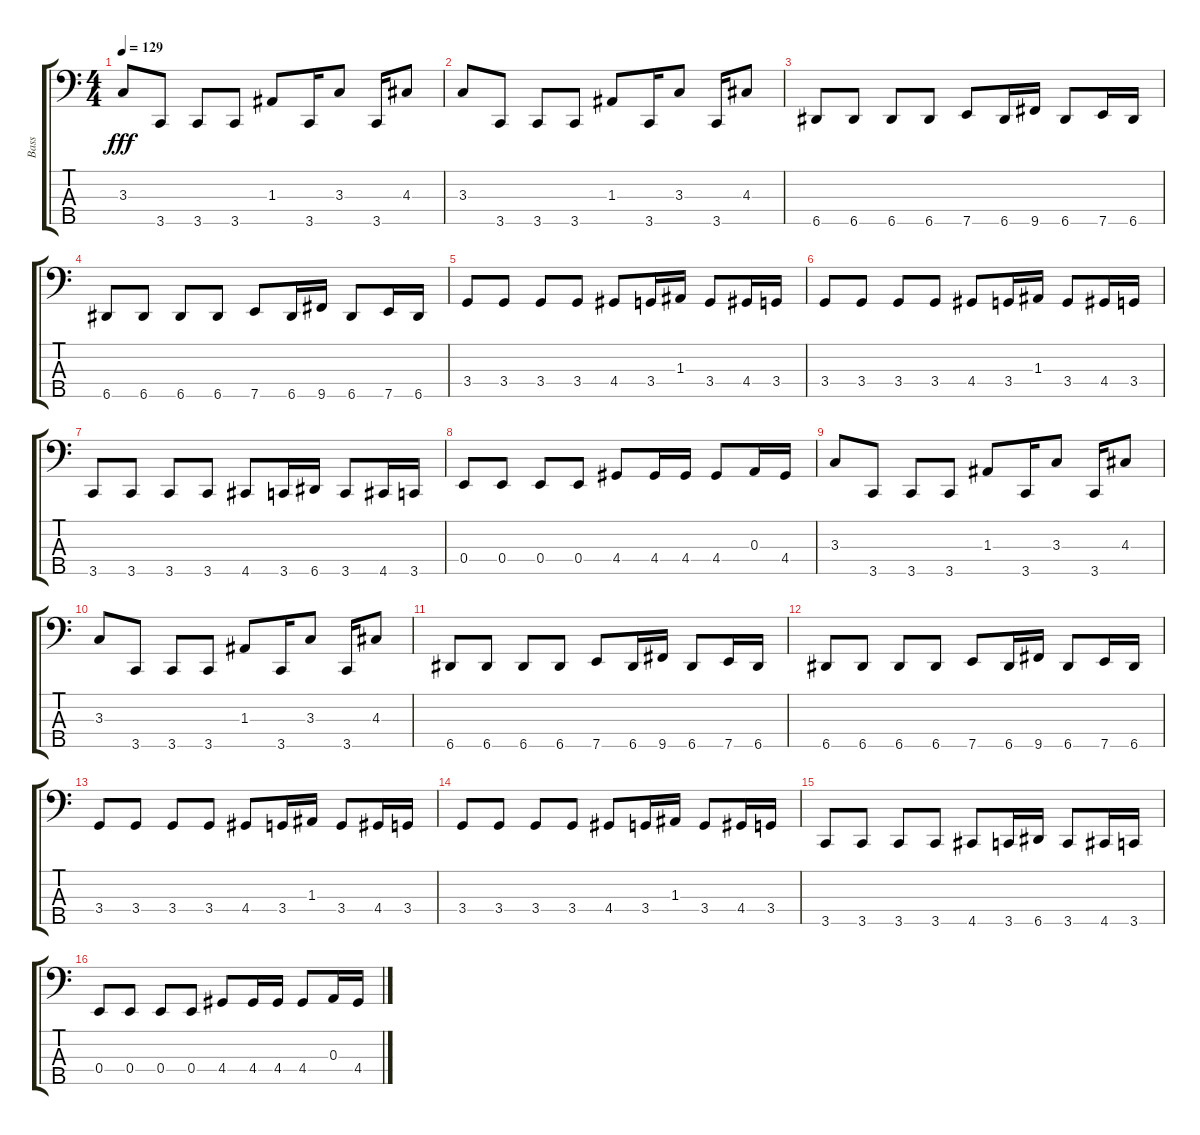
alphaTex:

\track ("Bass" "Bass") {instrument electricbasspick}
\staff {score tabs}
\tuning (G2 D2 A1 E1 A0) {hide}
\ts (4 4)
\tempo 129
\clef f4
\ks c
3.3.8{dy fff} 3.5.8 3.5.8 3.5.8 1.3.8 3.5.16 3.3.8 3.5.16 4.3.8 |
3.3.8 3.5.8 3.5.8 3.5.8 1.3.8 3.5.16 3.3.8 3.5.16 4.3.8 |
6.5.8 6.5.8 6.5.8 6.5.8 7.5.8 6.5.16 9.5.16 6.5.8 7.5.16 6.5.16 |
6.5.8 6.5.8 6.5.8 6.5.8 7.5.8 6.5.16 9.5.16 6.5.8 7.5.16 6.5.16 |
3.4.8 3.4.8 3.4.8 3.4.8 4.4.8 3.4.16 1.3.16 3.4.8 4.4.16 3.4.16 |
3.4.8 3.4.8 3.4.8 3.4.8 4.4.8 3.4.16 1.3.16 3.4.8 4.4.16 3.4.16 |
3.5.8 3.5.8 3.5.8 3.5.8 4.5.8 3.5.16 6.5.16 3.5.8 4.5.16 3.5.16 |
0.4.8 0.4.8 0.4.8 0.4.8 4.4.8 4.4.16 4.4.16 4.4.8 0.3.16 4.4.16 |
3.3.8 3.5.8 3.5.8 3.5.8 1.3.8 3.5.16 3.3.8 3.5.16 4.3.8 |
3.3.8 3.5.8 3.5.8 3.5.8 1.3.8 3.5.16 3.3.8 3.5.16 4.3.8 |
6.5.8 6.5.8 6.5.8 6.5.8 7.5.8 6.5.16 9.5.16 6.5.8 7.5.16 6.5.16 |
6.5.8 6.5.8 6.5.8 6.5.8 7.5.8 6.5.16 9.5.16 6.5.8 7.5.16 6.5.16 |
3.4.8 3.4.8 3.4.8 3.4.8 4.4.8 3.4.16 1.3.16 3.4.8 4.4.16 3.4.16 |
3.4.8 3.4.8 3.4.8 3.4.8 4.4.8 3.4.16 1.3.16 3.4.8 4.4.16 3.4.16 |
3.5.8 3.5.8 3.5.8 3.5.8 4.5.8 3.5.16 6.5.16 3.5.8 4.5.16 3.5.16 |
0.4.8 0.4.8 0.4.8 0.4.8 4.4.8 4.4.16 4.4.16 4.4.8 0.3.16 4.4.16
